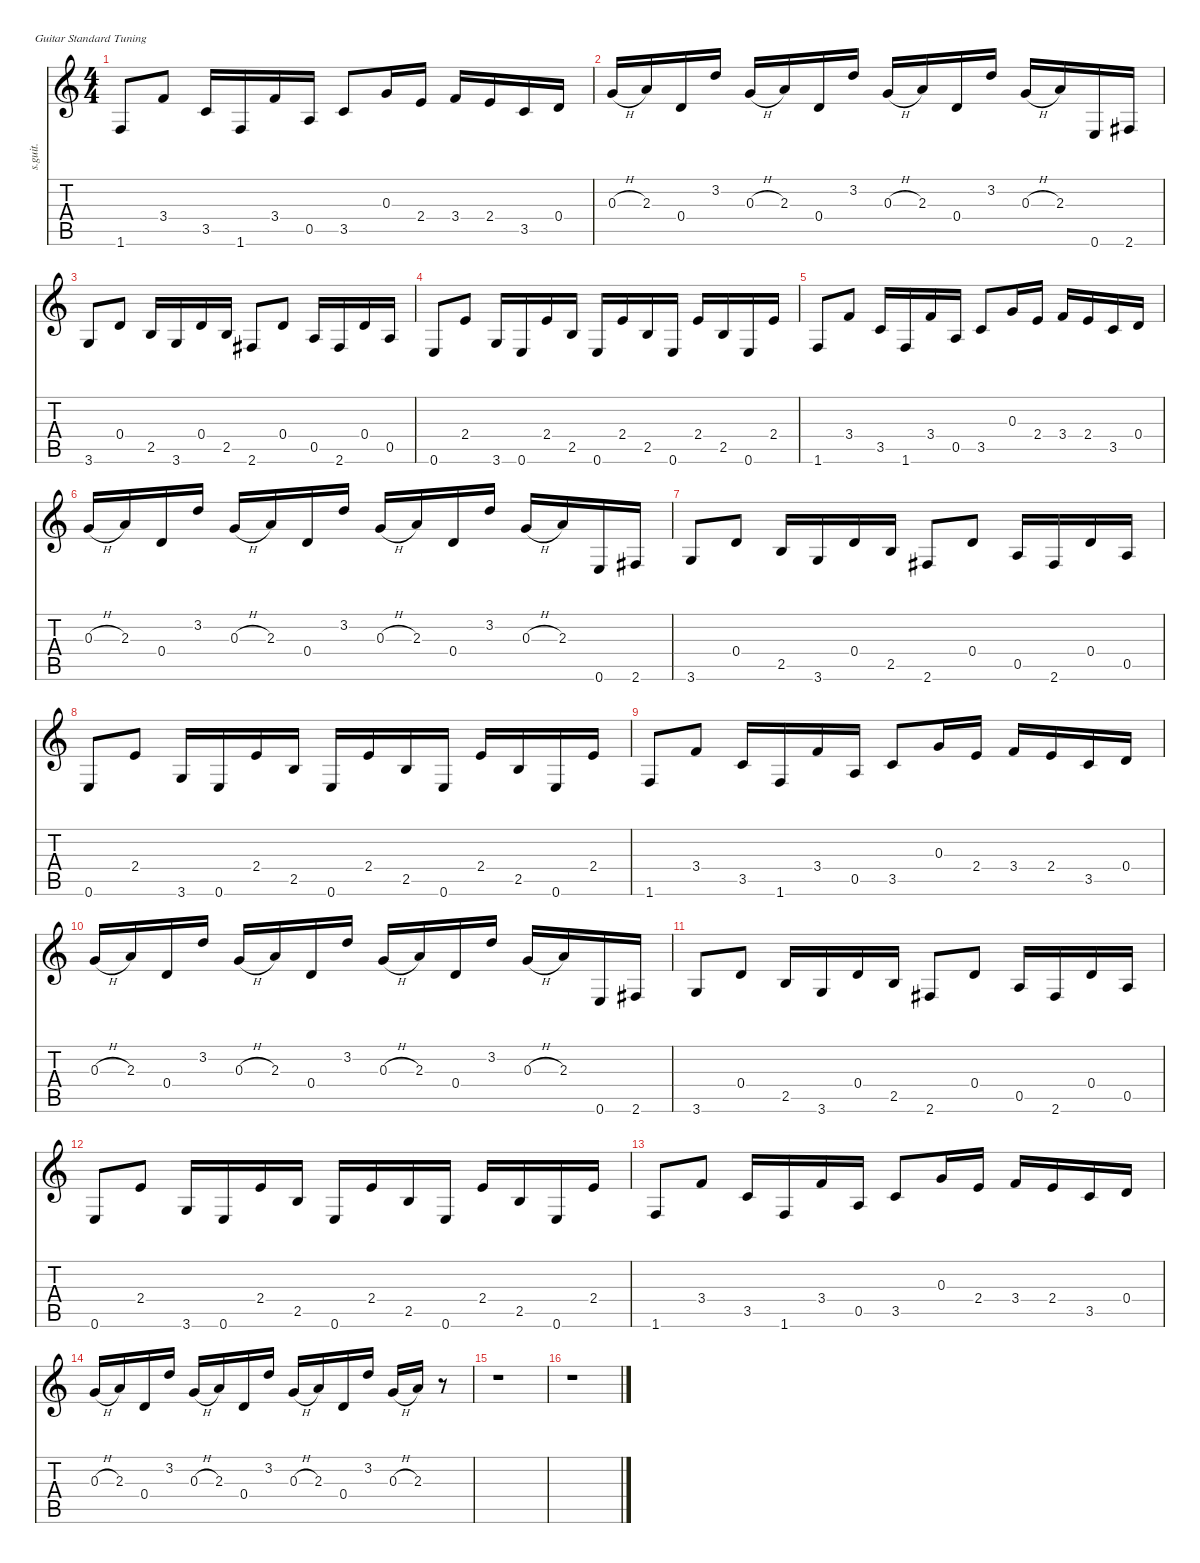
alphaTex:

\defaultSystemsLayout 4
\hideDynamics
\bracketExtendMode nobrackets
\track ("Allen Collins (Clean Guitar-Right Stereo" "s.guit.") {instrument electricguitarclean}
\staff {score tabs}
\tuning (E4 B3 G3 D3 A2 E2)
\ts (4 4)
\tempo (60 hide)
\clef g2
\ks c
1.6.8{lyrics (0 "") lyrics (1 "") lyrics (2 "") lyrics (3 "") lyrics (4 "") dy f} 3.4.8{lyrics (0 "") lyrics (1 "") lyrics (2 "") lyrics (3 "") lyrics (4 "")} 3.5.16{lyrics (0 "") lyrics (1 "") lyrics (2 "") lyrics (3 "") lyrics (4 "")} 1.6.16{lyrics (0 "") lyrics (1 "") lyrics (2 "") lyrics (3 "") lyrics (4 "")} 3.4.16{lyrics (0 "") lyrics (1 "") lyrics (2 "") lyrics (3 "") lyrics (4 "")} 0.5.16{lyrics (0 "") lyrics (1 "") lyrics (2 "") lyrics (3 "") lyrics (4 "")} 3.5.8{lyrics (0 "") lyrics (1 "") lyrics (2 "") lyrics (3 "") lyrics (4 "")} 0.3.16{lyrics (0 "") lyrics (1 "") lyrics (2 "") lyrics (3 "") lyrics (4 "")} 2.4.16{lyrics (0 "") lyrics (1 "") lyrics (2 "") lyrics (3 "") lyrics (4 "")} 3.4.16{lyrics (0 "") lyrics (1 "") lyrics (2 "") lyrics (3 "") lyrics (4 "")} 2.4.16{lyrics (0 "") lyrics (1 "") lyrics (2 "") lyrics (3 "") lyrics (4 "")} 3.5.16{lyrics (0 "") lyrics (1 "") lyrics (2 "") lyrics (3 "") lyrics (4 "")} 0.4.16{lyrics (0 "") lyrics (1 "") lyrics (2 "") lyrics (3 "") lyrics (4 "")} |
0.3{h}.16{lyrics (0 "") lyrics (1 "") lyrics (2 "") lyrics (3 "") lyrics (4 "")} 2.3.16{lyrics (0 "") lyrics (1 "") lyrics (2 "") lyrics (3 "") lyrics (4 "")} 0.4.16{lyrics (0 "") lyrics (1 "") lyrics (2 "") lyrics (3 "") lyrics (4 "")} 3.2.16{lyrics (0 "") lyrics (1 "") lyrics (2 "") lyrics (3 "") lyrics (4 "")} 0.3{h}.16{lyrics (0 "") lyrics (1 "") lyrics (2 "") lyrics (3 "") lyrics (4 "")} 2.3.16{lyrics (0 "") lyrics (1 "") lyrics (2 "") lyrics (3 "") lyrics (4 "")} 0.4.16{lyrics (0 "") lyrics (1 "") lyrics (2 "") lyrics (3 "") lyrics (4 "")} 3.2.16{lyrics (0 "") lyrics (1 "") lyrics (2 "") lyrics (3 "") lyrics (4 "")} 0.3{h}.16{lyrics (0 "") lyrics (1 "") lyrics (2 "") lyrics (3 "") lyrics (4 "")} 2.3.16{lyrics (0 "") lyrics (1 "") lyrics (2 "") lyrics (3 "") lyrics (4 "")} 0.4.16{lyrics (0 "") lyrics (1 "") lyrics (2 "") lyrics (3 "") lyrics (4 "")} 3.2.16{lyrics (0 "") lyrics (1 "") lyrics (2 "") lyrics (3 "") lyrics (4 "")} 0.3{h}.16{lyrics (0 "") lyrics (1 "") lyrics (2 "") lyrics (3 "") lyrics (4 "")} 2.3.16{lyrics (0 "") lyrics (1 "") lyrics (2 "") lyrics (3 "") lyrics (4 "")} 0.6.16{lyrics (0 "") lyrics (1 "") lyrics (2 "") lyrics (3 "") lyrics (4 "")} 2.6{acc #}.16{lyrics (0 "") lyrics (1 "") lyrics (2 "") lyrics (3 "") lyrics (4 "")} |
3.6.8{lyrics (0 "") lyrics (1 "") lyrics (2 "") lyrics (3 "") lyrics (4 "")} 0.4.8{lyrics (0 "") lyrics (1 "") lyrics (2 "") lyrics (3 "") lyrics (4 "")} 2.5.16{lyrics (0 "") lyrics (1 "") lyrics (2 "") lyrics (3 "") lyrics (4 "")} 3.6.16{lyrics (0 "") lyrics (1 "") lyrics (2 "") lyrics (3 "") lyrics (4 "")} 0.4.16{lyrics (0 "") lyrics (1 "") lyrics (2 "") lyrics (3 "") lyrics (4 "")} 2.5.16{lyrics (0 "") lyrics (1 "") lyrics (2 "") lyrics (3 "") lyrics (4 "")} 2.6{acc #}.8{lyrics (0 "") lyrics (1 "") lyrics (2 "") lyrics (3 "") lyrics (4 "")} 0.4.8{lyrics (0 "") lyrics (1 "") lyrics (2 "") lyrics (3 "") lyrics (4 "")} 0.5.16{lyrics (0 "") lyrics (1 "") lyrics (2 "") lyrics (3 "") lyrics (4 "")} 2.6{acc #}.16{lyrics (0 "") lyrics (1 "") lyrics (2 "") lyrics (3 "") lyrics (4 "")} 0.4.16{lyrics (0 "") lyrics (1 "") lyrics (2 "") lyrics (3 "") lyrics (4 "")} 0.5.16{lyrics (0 "") lyrics (1 "") lyrics (2 "") lyrics (3 "") lyrics (4 "")} |
0.6.8{lyrics (0 "") lyrics (1 "") lyrics (2 "") lyrics (3 "") lyrics (4 "")} 2.4.8{lyrics (0 "") lyrics (1 "") lyrics (2 "") lyrics (3 "") lyrics (4 "")} 3.6.16{lyrics (0 "") lyrics (1 "") lyrics (2 "") lyrics (3 "") lyrics (4 "")} 0.6.16{lyrics (0 "") lyrics (1 "") lyrics (2 "") lyrics (3 "") lyrics (4 "")} 2.4.16{lyrics (0 "") lyrics (1 "") lyrics (2 "") lyrics (3 "") lyrics (4 "")} 2.5.16{lyrics (0 "") lyrics (1 "") lyrics (2 "") lyrics (3 "") lyrics (4 "")} 0.6.16{lyrics (0 "") lyrics (1 "") lyrics (2 "") lyrics (3 "") lyrics (4 "")} 2.4.16{lyrics (0 "") lyrics (1 "") lyrics (2 "") lyrics (3 "") lyrics (4 "")} 2.5.16{lyrics (0 "") lyrics (1 "") lyrics (2 "") lyrics (3 "") lyrics (4 "")} 0.6.16{lyrics (0 "") lyrics (1 "") lyrics (2 "") lyrics (3 "") lyrics (4 "")} 2.4.16{lyrics (0 "") lyrics (1 "") lyrics (2 "") lyrics (3 "") lyrics (4 "")} 2.5.16{lyrics (0 "") lyrics (1 "") lyrics (2 "") lyrics (3 "") lyrics (4 "")} 0.6.16{lyrics (0 "") lyrics (1 "") lyrics (2 "") lyrics (3 "") lyrics (4 "")} 2.4.16{lyrics (0 "") lyrics (1 "") lyrics (2 "") lyrics (3 "") lyrics (4 "")} |
1.6.8{lyrics (0 "") lyrics (1 "") lyrics (2 "") lyrics (3 "") lyrics (4 "")} 3.4.8{lyrics (0 "") lyrics (1 "") lyrics (2 "") lyrics (3 "") lyrics (4 "")} 3.5.16{lyrics (0 "") lyrics (1 "") lyrics (2 "") lyrics (3 "") lyrics (4 "")} 1.6.16{lyrics (0 "") lyrics (1 "") lyrics (2 "") lyrics (3 "") lyrics (4 "")} 3.4.16{lyrics (0 "") lyrics (1 "") lyrics (2 "") lyrics (3 "") lyrics (4 "")} 0.5.16{lyrics (0 "") lyrics (1 "") lyrics (2 "") lyrics (3 "") lyrics (4 "")} 3.5.8{lyrics (0 "") lyrics (1 "") lyrics (2 "") lyrics (3 "") lyrics (4 "")} 0.3.16{lyrics (0 "") lyrics (1 "") lyrics (2 "") lyrics (3 "") lyrics (4 "")} 2.4.16{lyrics (0 "") lyrics (1 "") lyrics (2 "") lyrics (3 "") lyrics (4 "")} 3.4.16{lyrics (0 "") lyrics (1 "") lyrics (2 "") lyrics (3 "") lyrics (4 "")} 2.4.16{lyrics (0 "") lyrics (1 "") lyrics (2 "") lyrics (3 "") lyrics (4 "")} 3.5.16{lyrics (0 "") lyrics (1 "") lyrics (2 "") lyrics (3 "") lyrics (4 "")} 0.4.16{lyrics (0 "") lyrics (1 "") lyrics (2 "") lyrics (3 "") lyrics (4 "")} |
0.3{h}.16{lyrics (0 "") lyrics (1 "") lyrics (2 "") lyrics (3 "") lyrics (4 "")} 2.3.16{lyrics (0 "") lyrics (1 "") lyrics (2 "") lyrics (3 "") lyrics (4 "")} 0.4.16{lyrics (0 "") lyrics (1 "") lyrics (2 "") lyrics (3 "") lyrics (4 "")} 3.2.16{lyrics (0 "") lyrics (1 "") lyrics (2 "") lyrics (3 "") lyrics (4 "")} 0.3{h}.16{lyrics (0 "") lyrics (1 "") lyrics (2 "") lyrics (3 "") lyrics (4 "")} 2.3.16{lyrics (0 "") lyrics (1 "") lyrics (2 "") lyrics (3 "") lyrics (4 "")} 0.4.16{lyrics (0 "") lyrics (1 "") lyrics (2 "") lyrics (3 "") lyrics (4 "")} 3.2.16{lyrics (0 "") lyrics (1 "") lyrics (2 "") lyrics (3 "") lyrics (4 "")} 0.3{h}.16{lyrics (0 "") lyrics (1 "") lyrics (2 "") lyrics (3 "") lyrics (4 "")} 2.3.16{lyrics (0 "") lyrics (1 "") lyrics (2 "") lyrics (3 "") lyrics (4 "")} 0.4.16{lyrics (0 "") lyrics (1 "") lyrics (2 "") lyrics (3 "") lyrics (4 "")} 3.2.16{lyrics (0 "") lyrics (1 "") lyrics (2 "") lyrics (3 "") lyrics (4 "")} 0.3{h}.16{lyrics (0 "") lyrics (1 "") lyrics (2 "") lyrics (3 "") lyrics (4 "")} 2.3.16{lyrics (0 "") lyrics (1 "") lyrics (2 "") lyrics (3 "") lyrics (4 "")} 0.6.16{lyrics (0 "") lyrics (1 "") lyrics (2 "") lyrics (3 "") lyrics (4 "")} 2.6{acc #}.16{lyrics (0 "") lyrics (1 "") lyrics (2 "") lyrics (3 "") lyrics (4 "")} |
3.6.8{lyrics (0 "") lyrics (1 "") lyrics (2 "") lyrics (3 "") lyrics (4 "")} 0.4.8{lyrics (0 "") lyrics (1 "") lyrics (2 "") lyrics (3 "") lyrics (4 "")} 2.5.16{lyrics (0 "") lyrics (1 "") lyrics (2 "") lyrics (3 "") lyrics (4 "")} 3.6.16{lyrics (0 "") lyrics (1 "") lyrics (2 "") lyrics (3 "") lyrics (4 "")} 0.4.16{lyrics (0 "") lyrics (1 "") lyrics (2 "") lyrics (3 "") lyrics (4 "")} 2.5.16{lyrics (0 "") lyrics (1 "") lyrics (2 "") lyrics (3 "") lyrics (4 "")} 2.6{acc #}.8{lyrics (0 "") lyrics (1 "") lyrics (2 "") lyrics (3 "") lyrics (4 "")} 0.4.8{lyrics (0 "") lyrics (1 "") lyrics (2 "") lyrics (3 "") lyrics (4 "")} 0.5.16{lyrics (0 "") lyrics (1 "") lyrics (2 "") lyrics (3 "") lyrics (4 "")} 2.6{acc #}.16{lyrics (0 "") lyrics (1 "") lyrics (2 "") lyrics (3 "") lyrics (4 "")} 0.4.16{lyrics (0 "") lyrics (1 "") lyrics (2 "") lyrics (3 "") lyrics (4 "")} 0.5.16{lyrics (0 "") lyrics (1 "") lyrics (2 "") lyrics (3 "") lyrics (4 "")} |
0.6.8{lyrics (0 "") lyrics (1 "") lyrics (2 "") lyrics (3 "") lyrics (4 "")} 2.4.8{lyrics (0 "") lyrics (1 "") lyrics (2 "") lyrics (3 "") lyrics (4 "")} 3.6.16{lyrics (0 "") lyrics (1 "") lyrics (2 "") lyrics (3 "") lyrics (4 "")} 0.6.16{lyrics (0 "") lyrics (1 "") lyrics (2 "") lyrics (3 "") lyrics (4 "")} 2.4.16{lyrics (0 "") lyrics (1 "") lyrics (2 "") lyrics (3 "") lyrics (4 "")} 2.5.16{lyrics (0 "") lyrics (1 "") lyrics (2 "") lyrics (3 "") lyrics (4 "")} 0.6.16{lyrics (0 "") lyrics (1 "") lyrics (2 "") lyrics (3 "") lyrics (4 "")} 2.4.16{lyrics (0 "") lyrics (1 "") lyrics (2 "") lyrics (3 "") lyrics (4 "")} 2.5.16{lyrics (0 "") lyrics (1 "") lyrics (2 "") lyrics (3 "") lyrics (4 "")} 0.6.16{lyrics (0 "") lyrics (1 "") lyrics (2 "") lyrics (3 "") lyrics (4 "")} 2.4.16{lyrics (0 "") lyrics (1 "") lyrics (2 "") lyrics (3 "") lyrics (4 "")} 2.5.16{lyrics (0 "") lyrics (1 "") lyrics (2 "") lyrics (3 "") lyrics (4 "")} 0.6.16{lyrics (0 "") lyrics (1 "") lyrics (2 "") lyrics (3 "") lyrics (4 "")} 2.4.16{lyrics (0 "") lyrics (1 "") lyrics (2 "") lyrics (3 "") lyrics (4 "")} |
1.6.8{lyrics (0 "") lyrics (1 "") lyrics (2 "") lyrics (3 "") lyrics (4 "")} 3.4.8{lyrics (0 "") lyrics (1 "") lyrics (2 "") lyrics (3 "") lyrics (4 "")} 3.5.16{lyrics (0 "") lyrics (1 "") lyrics (2 "") lyrics (3 "") lyrics (4 "")} 1.6.16{lyrics (0 "") lyrics (1 "") lyrics (2 "") lyrics (3 "") lyrics (4 "")} 3.4.16{lyrics (0 "") lyrics (1 "") lyrics (2 "") lyrics (3 "") lyrics (4 "")} 0.5.16{lyrics (0 "") lyrics (1 "") lyrics (2 "") lyrics (3 "") lyrics (4 "")} 3.5.8{lyrics (0 "") lyrics (1 "") lyrics (2 "") lyrics (3 "") lyrics (4 "")} 0.3.16{lyrics (0 "") lyrics (1 "") lyrics (2 "") lyrics (3 "") lyrics (4 "")} 2.4.16{lyrics (0 "") lyrics (1 "") lyrics (2 "") lyrics (3 "") lyrics (4 "")} 3.4.16{lyrics (0 "") lyrics (1 "") lyrics (2 "") lyrics (3 "") lyrics (4 "")} 2.4.16{lyrics (0 "") lyrics (1 "") lyrics (2 "") lyrics (3 "") lyrics (4 "")} 3.5.16{lyrics (0 "") lyrics (1 "") lyrics (2 "") lyrics (3 "") lyrics (4 "")} 0.4.16{lyrics (0 "") lyrics (1 "") lyrics (2 "") lyrics (3 "") lyrics (4 "")} |
0.3{h}.16{lyrics (0 "") lyrics (1 "") lyrics (2 "") lyrics (3 "") lyrics (4 "")} 2.3.16{lyrics (0 "") lyrics (1 "") lyrics (2 "") lyrics (3 "") lyrics (4 "")} 0.4.16{lyrics (0 "") lyrics (1 "") lyrics (2 "") lyrics (3 "") lyrics (4 "")} 3.2.16{lyrics (0 "") lyrics (1 "") lyrics (2 "") lyrics (3 "") lyrics (4 "")} 0.3{h}.16{lyrics (0 "") lyrics (1 "") lyrics (2 "") lyrics (3 "") lyrics (4 "")} 2.3.16{lyrics (0 "") lyrics (1 "") lyrics (2 "") lyrics (3 "") lyrics (4 "")} 0.4.16{lyrics (0 "") lyrics (1 "") lyrics (2 "") lyrics (3 "") lyrics (4 "")} 3.2.16{lyrics (0 "") lyrics (1 "") lyrics (2 "") lyrics (3 "") lyrics (4 "")} 0.3{h}.16{lyrics (0 "") lyrics (1 "") lyrics (2 "") lyrics (3 "") lyrics (4 "")} 2.3.16{lyrics (0 "") lyrics (1 "") lyrics (2 "") lyrics (3 "") lyrics (4 "")} 0.4.16{lyrics (0 "") lyrics (1 "") lyrics (2 "") lyrics (3 "") lyrics (4 "")} 3.2.16{lyrics (0 "") lyrics (1 "") lyrics (2 "") lyrics (3 "") lyrics (4 "")} 0.3{h}.16{lyrics (0 "") lyrics (1 "") lyrics (2 "") lyrics (3 "") lyrics (4 "")} 2.3.16{lyrics (0 "") lyrics (1 "") lyrics (2 "") lyrics (3 "") lyrics (4 "")} 0.6.16{lyrics (0 "") lyrics (1 "") lyrics (2 "") lyrics (3 "") lyrics (4 "")} 2.6{acc #}.16{lyrics (0 "") lyrics (1 "") lyrics (2 "") lyrics (3 "") lyrics (4 "")} |
3.6.8{lyrics (0 "") lyrics (1 "") lyrics (2 "") lyrics (3 "") lyrics (4 "")} 0.4.8{lyrics (0 "") lyrics (1 "") lyrics (2 "") lyrics (3 "") lyrics (4 "")} 2.5.16{lyrics (0 "") lyrics (1 "") lyrics (2 "") lyrics (3 "") lyrics (4 "")} 3.6.16{lyrics (0 "") lyrics (1 "") lyrics (2 "") lyrics (3 "") lyrics (4 "")} 0.4.16{lyrics (0 "") lyrics (1 "") lyrics (2 "") lyrics (3 "") lyrics (4 "")} 2.5.16{lyrics (0 "") lyrics (1 "") lyrics (2 "") lyrics (3 "") lyrics (4 "")} 2.6{acc #}.8{lyrics (0 "") lyrics (1 "") lyrics (2 "") lyrics (3 "") lyrics (4 "")} 0.4.8{lyrics (0 "") lyrics (1 "") lyrics (2 "") lyrics (3 "") lyrics (4 "")} 0.5.16{lyrics (0 "") lyrics (1 "") lyrics (2 "") lyrics (3 "") lyrics (4 "")} 2.6{acc #}.16{lyrics (0 "") lyrics (1 "") lyrics (2 "") lyrics (3 "") lyrics (4 "")} 0.4.16{lyrics (0 "") lyrics (1 "") lyrics (2 "") lyrics (3 "") lyrics (4 "")} 0.5.16{lyrics (0 "") lyrics (1 "") lyrics (2 "") lyrics (3 "") lyrics (4 "")} |
0.6.8{lyrics (0 "") lyrics (1 "") lyrics (2 "") lyrics (3 "") lyrics (4 "")} 2.4.8{lyrics (0 "") lyrics (1 "") lyrics (2 "") lyrics (3 "") lyrics (4 "")} 3.6.16{lyrics (0 "") lyrics (1 "") lyrics (2 "") lyrics (3 "") lyrics (4 "")} 0.6.16{lyrics (0 "") lyrics (1 "") lyrics (2 "") lyrics (3 "") lyrics (4 "")} 2.4.16{lyrics (0 "") lyrics (1 "") lyrics (2 "") lyrics (3 "") lyrics (4 "")} 2.5.16{lyrics (0 "") lyrics (1 "") lyrics (2 "") lyrics (3 "") lyrics (4 "")} 0.6.16{lyrics (0 "") lyrics (1 "") lyrics (2 "") lyrics (3 "") lyrics (4 "")} 2.4.16{lyrics (0 "") lyrics (1 "") lyrics (2 "") lyrics (3 "") lyrics (4 "")} 2.5.16{lyrics (0 "") lyrics (1 "") lyrics (2 "") lyrics (3 "") lyrics (4 "")} 0.6.16{lyrics (0 "") lyrics (1 "") lyrics (2 "") lyrics (3 "") lyrics (4 "")} 2.4.16{lyrics (0 "") lyrics (1 "") lyrics (2 "") lyrics (3 "") lyrics (4 "")} 2.5.16{lyrics (0 "") lyrics (1 "") lyrics (2 "") lyrics (3 "") lyrics (4 "")} 0.6.16{lyrics (0 "") lyrics (1 "") lyrics (2 "") lyrics (3 "") lyrics (4 "")} 2.4.16{lyrics (0 "") lyrics (1 "") lyrics (2 "") lyrics (3 "") lyrics (4 "")} |
1.6.8{lyrics (0 "") lyrics (1 "") lyrics (2 "") lyrics (3 "") lyrics (4 "")} 3.4.8{lyrics (0 "") lyrics (1 "") lyrics (2 "") lyrics (3 "") lyrics (4 "")} 3.5.16{lyrics (0 "") lyrics (1 "") lyrics (2 "") lyrics (3 "") lyrics (4 "")} 1.6.16{lyrics (0 "") lyrics (1 "") lyrics (2 "") lyrics (3 "") lyrics (4 "")} 3.4.16{lyrics (0 "") lyrics (1 "") lyrics (2 "") lyrics (3 "") lyrics (4 "")} 0.5.16{lyrics (0 "") lyrics (1 "") lyrics (2 "") lyrics (3 "") lyrics (4 "")} 3.5.8{lyrics (0 "") lyrics (1 "") lyrics (2 "") lyrics (3 "") lyrics (4 "")} 0.3.16{lyrics (0 "") lyrics (1 "") lyrics (2 "") lyrics (3 "") lyrics (4 "")} 2.4.16{lyrics (0 "") lyrics (1 "") lyrics (2 "") lyrics (3 "") lyrics (4 "")} 3.4.16{lyrics (0 "") lyrics (1 "") lyrics (2 "") lyrics (3 "") lyrics (4 "")} 2.4.16{lyrics (0 "") lyrics (1 "") lyrics (2 "") lyrics (3 "") lyrics (4 "")} 3.5.16{lyrics (0 "") lyrics (1 "") lyrics (2 "") lyrics (3 "") lyrics (4 "")} 0.4.16{lyrics (0 "") lyrics (1 "") lyrics (2 "") lyrics (3 "") lyrics (4 "")} |
0.3{h}.16{lyrics (0 "") lyrics (1 "") lyrics (2 "") lyrics (3 "") lyrics (4 "")} 2.3.16{lyrics (0 "") lyrics (1 "") lyrics (2 "") lyrics (3 "") lyrics (4 "")} 0.4.16{lyrics (0 "") lyrics (1 "") lyrics (2 "") lyrics (3 "") lyrics (4 "")} 3.2.16{lyrics (0 "") lyrics (1 "") lyrics (2 "") lyrics (3 "") lyrics (4 "")} 0.3{h}.16{lyrics (0 "") lyrics (1 "") lyrics (2 "") lyrics (3 "") lyrics (4 "")} 2.3.16{lyrics (0 "") lyrics (1 "") lyrics (2 "") lyrics (3 "") lyrics (4 "")} 0.4.16{lyrics (0 "") lyrics (1 "") lyrics (2 "") lyrics (3 "") lyrics (4 "")} 3.2.16{lyrics (0 "") lyrics (1 "") lyrics (2 "") lyrics (3 "") lyrics (4 "")} 0.3{h}.16{lyrics (0 "") lyrics (1 "") lyrics (2 "") lyrics (3 "") lyrics (4 "")} 2.3.16{lyrics (0 "") lyrics (1 "") lyrics (2 "") lyrics (3 "") lyrics (4 "")} 0.4.16{lyrics (0 "") lyrics (1 "") lyrics (2 "") lyrics (3 "") lyrics (4 "")} 3.2.16{lyrics (0 "") lyrics (1 "") lyrics (2 "") lyrics (3 "") lyrics (4 "")} 0.3{h}.16{lyrics (0 "") lyrics (1 "") lyrics (2 "") lyrics (3 "") lyrics (4 "")} 2.3.16{lyrics (0 "") lyrics (1 "") lyrics (2 "") lyrics (3 "") lyrics (4 "")} r.8 |
r.1 |
r.1
